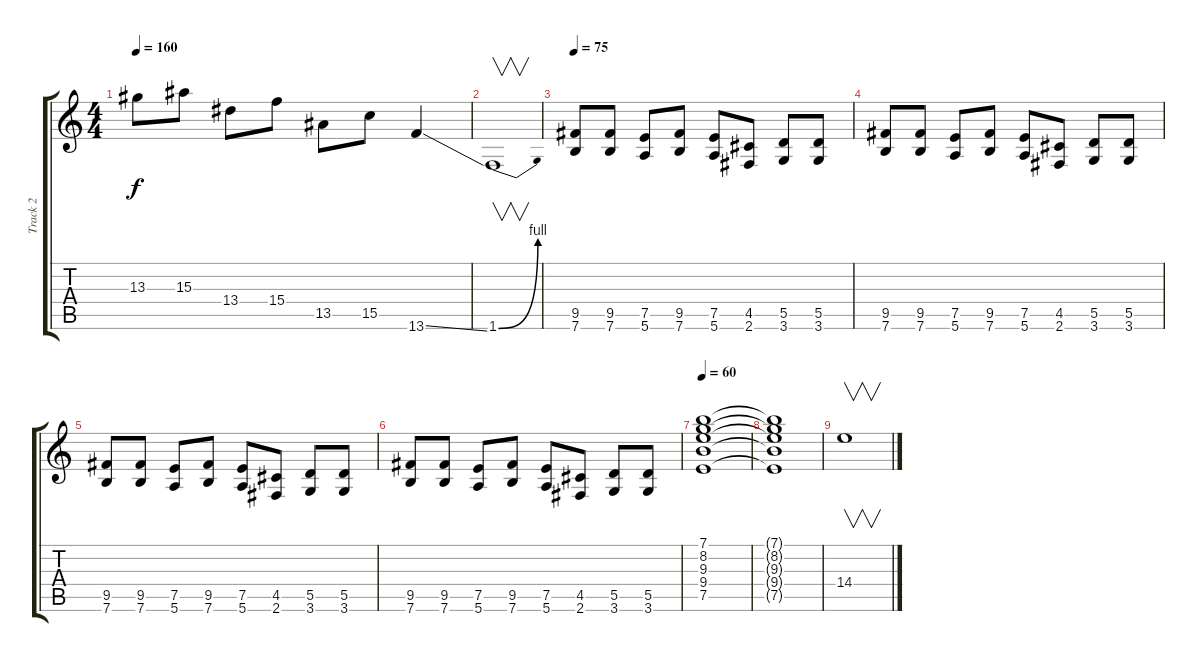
\track ("Track 2" "Track 2") {instrument distortionguitar}
\staff {score tabs}
\tuning (E4 B3 G3 D3 A2 E2) {hide}
\ts (4 4)
\tempo 160
\clef g2
\ks c
13.3.8{dy f} 15.3.8 13.4.8 15.4.8 13.5.8 15.5.8 13.6{ss}.4 |
1.6{be (bend 0 0 60 4)}.1{v} |
\tempo 75
(9.5 7.6).8 (9.5 7.6).8 (7.5 5.6).8 (9.5 7.6).8 (7.5 5.6).8 (4.5 2.6).8 (5.5 3.6).8 (5.5 3.6).8 |
(9.5 7.6).8 (9.5 7.6).8 (7.5 5.6).8 (9.5 7.6).8 (7.5 5.6).8 (4.5 2.6).8 (5.5 3.6).8 (5.5 3.6).8 |
(9.5 7.6).8 (9.5 7.6).8 (7.5 5.6).8 (9.5 7.6).8 (7.5 5.6).8 (4.5 2.6).8 (5.5 3.6).8 (5.5 3.6).8 |
(9.5 7.6).8 (9.5 7.6).8 (7.5 5.6).8 (9.5 7.6).8 (7.5 5.6).8 (4.5 2.6).8 (5.5 3.6).8 (5.5 3.6).8 |
\tempo 60
(7.1 8.2 9.3 9.4 7.5).1 |
(7.1{t} 8.2{t} 9.3{t} 9.4{t} 7.5{t}).1 |
14.4.1{v volume 6}
